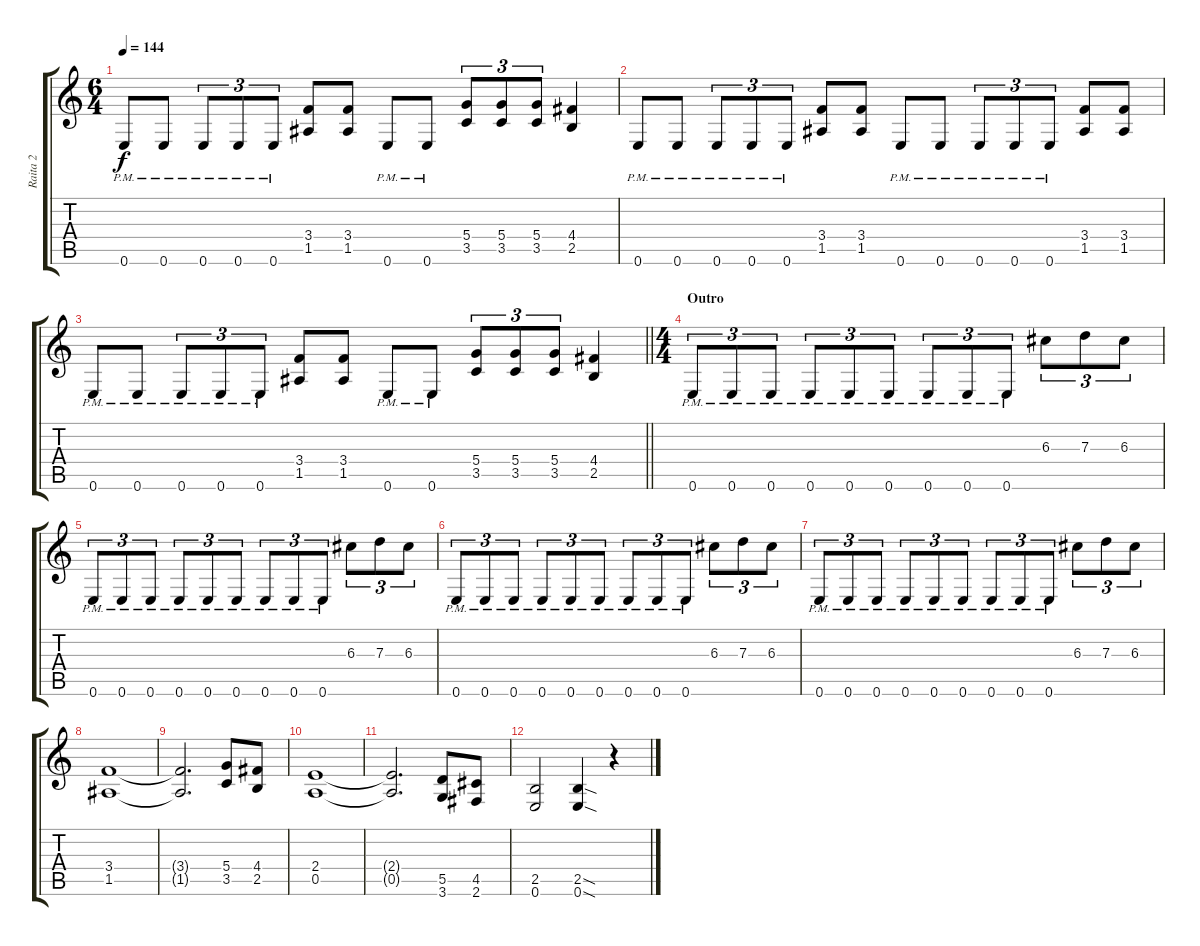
\track ("Raita 2" "Raita 2") {instrument distortionguitar}
\staff {score tabs}
\tuning (E4 B3 G3 D3 A2 E2) {hide}
\ts (6 4)
\tempo 144
\clef g2
\ks c
0.6{pm}.8{dy f} 0.6{pm}.8 0.6{pm}.8{tu (3 2)} 0.6{pm}.8{tu (3 2)} 0.6{pm}.8{tu (3 2)} (3.4 1.5).8 (3.4 1.5).8 0.6{pm}.8 0.6{pm}.8 (5.4 3.5).8{tu (3 2)} (5.4 3.5).8{tu (3 2)} (5.4 3.5).8{tu (3 2)} (4.4 2.5).4 |
0.6{pm}.8 0.6{pm}.8 0.6{pm}.8{tu (3 2)} 0.6{pm}.8{tu (3 2)} 0.6{pm}.8{tu (3 2)} (3.4 1.5).8 (3.4 1.5).8 0.6{pm}.8 0.6{pm}.8 0.6{pm}.8{tu (3 2)} 0.6{pm}.8{tu (3 2)} 0.6{pm}.8{tu (3 2)} (3.4 1.5).8 (3.4 1.5).8 |
\barLineRight lightlight
0.6{pm}.8 0.6{pm}.8 0.6{pm}.8{tu (3 2)} 0.6{pm}.8{tu (3 2)} 0.6{pm}.8{tu (3 2)} (3.4 1.5).8 (3.4 1.5).8 0.6{pm}.8 0.6{pm}.8 (5.4 3.5).8{tu (3 2)} (5.4 3.5).8{tu (3 2)} (5.4 3.5).8{tu (3 2)} (4.4 2.5).4 |
\ts (4 4)
\section ("" "Outro")
0.6{pm}.8{tu (3 2)} 0.6{pm}.8{tu (3 2)} 0.6{pm}.8{tu (3 2)} 0.6{pm}.8{tu (3 2)} 0.6{pm}.8{tu (3 2)} 0.6{pm}.8{tu (3 2)} 0.6{pm}.8{tu (3 2)} 0.6{pm}.8{tu (3 2)} 0.6{pm}.8{tu (3 2)} 6.3.8{tu (3 2)} 7.3.8{tu (3 2)} 6.3.8{tu (3 2)} |
0.6{pm}.8{tu (3 2)} 0.6{pm}.8{tu (3 2)} 0.6{pm}.8{tu (3 2)} 0.6{pm}.8{tu (3 2)} 0.6{pm}.8{tu (3 2)} 0.6{pm}.8{tu (3 2)} 0.6{pm}.8{tu (3 2)} 0.6{pm}.8{tu (3 2)} 0.6{pm}.8{tu (3 2)} 6.3.8{tu (3 2)} 7.3.8{tu (3 2)} 6.3.8{tu (3 2)} |
0.6{pm}.8{tu (3 2)} 0.6{pm}.8{tu (3 2)} 0.6{pm}.8{tu (3 2)} 0.6{pm}.8{tu (3 2)} 0.6{pm}.8{tu (3 2)} 0.6{pm}.8{tu (3 2)} 0.6{pm}.8{tu (3 2)} 0.6{pm}.8{tu (3 2)} 0.6{pm}.8{tu (3 2)} 6.3.8{tu (3 2)} 7.3.8{tu (3 2)} 6.3.8{tu (3 2)} |
0.6{pm}.8{tu (3 2)} 0.6{pm}.8{tu (3 2)} 0.6{pm}.8{tu (3 2)} 0.6{pm}.8{tu (3 2)} 0.6{pm}.8{tu (3 2)} 0.6{pm}.8{tu (3 2)} 0.6{pm}.8{tu (3 2)} 0.6{pm}.8{tu (3 2)} 0.6{pm}.8{tu (3 2)} 6.3.8{tu (3 2)} 7.3.8{tu (3 2)} 6.3.8{tu (3 2)} |
(3.4 1.5).1 |
(3.4{t} 1.5{t}).2{d} (5.4 3.5).8 (4.4 2.5).8 |
(2.4 0.5).1 |
(2.4{t} 0.5{t}).2{d} (5.5 3.6).8 (4.5 2.6).8 |
(2.5 0.6).2 (2.5{sod} 0.6{sod}).4 r.4
